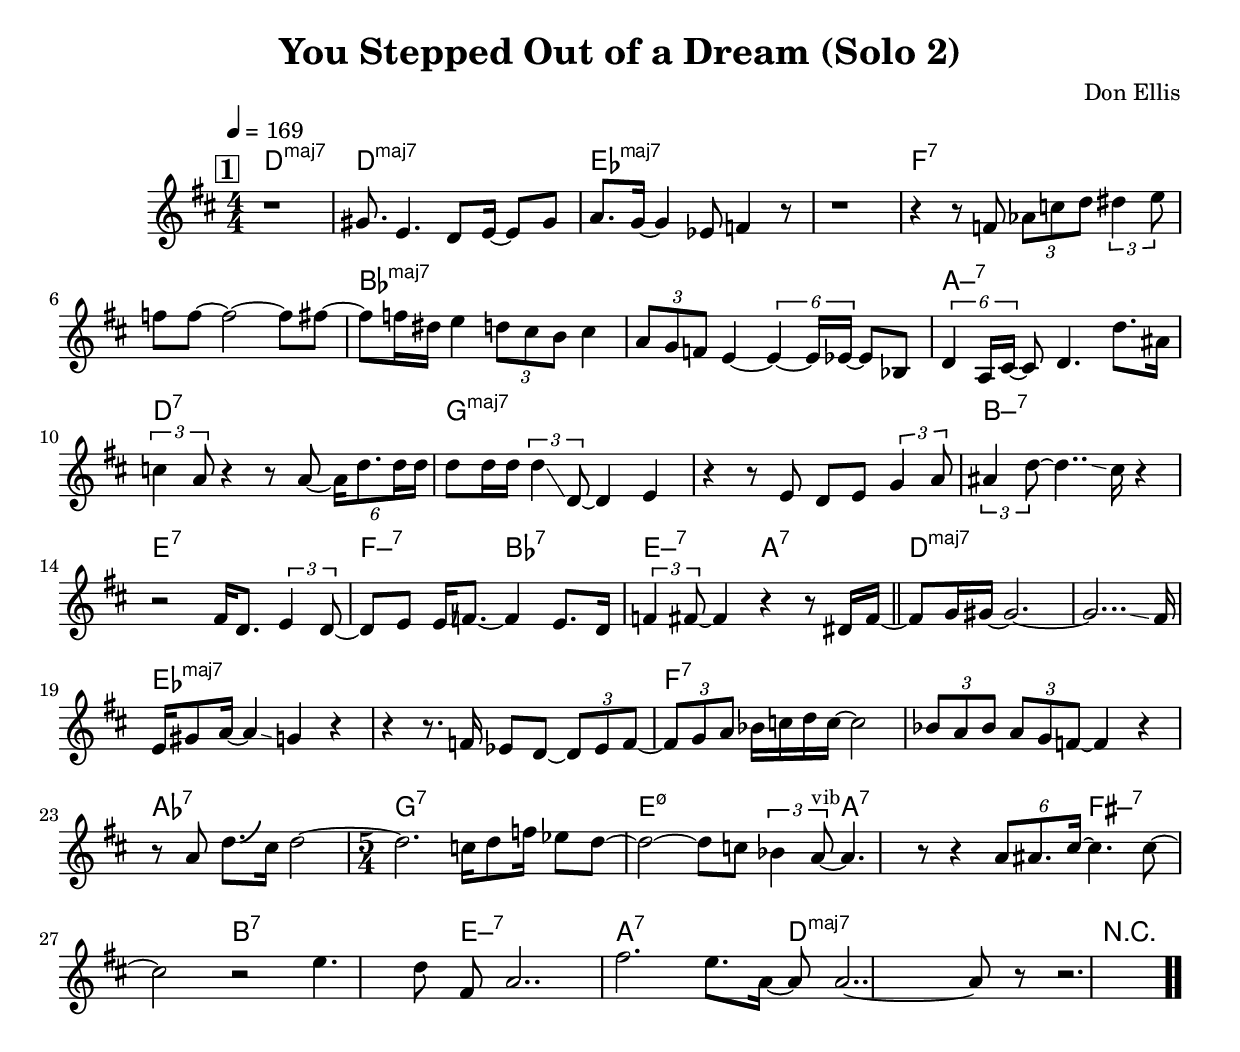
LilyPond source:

\version "2.13.2"

#(ly:set-option 'point-and-click #f)

\header {
  title = "You Stepped Out of a Dream (Solo 2)"
  composer = "Don Ellis"
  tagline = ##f
}
global =
{
    \override Staff.TimeSignature #'style = #'()
    \time 4/4
    \clef "treble"
    \key d \major
    \override Rest #'direction = #'0
    \override MultiMeasureRest #'staff-position = #0
}
\score
{
<<
    \transpose c' c'

    \new ChordNames { \chords {
      \set majorSevenSymbol = \markup { "maj7" }
      \set minorChordModifier = \markup { \char ##x2013 }
      
      | d1:maj | d1:maj | es1:maj | s1 | f1:7 | s1 | bes1:maj | s1 
      | a1:min7 | d1:7 | g1:maj | s1 | b1:min7 | e1:7 | f2:min7 bes2:7 | e2:min7 a2:7 
      | d1:maj | s1 | es1:maj | s1 | f1:7 | s1 | aes1:7 | \time 5/4 g1:7 s4 
      | e1:min5-7 | a1:7 | fis1:min7 | b1:7 | e1:min7 | a1:7 | d1:maj | s2 r2|
      }
      }

    \new Staff
    <<
    \transpose c' c'

    {
      \global
  		%\override Score.MetronomeMark #'transparent = ##t
  		%\override Score.MetronomeMark #'stencil = ##f
  		
  		\override HorizontalBracket #'direction = #UP
  		\override HorizontalBracket #'bracket-flare = #'(0 . 0)
  		
  		\override TextSpanner #'dash-fraction = #1.0
  		\override TextSpanner #'bound-details #'left #'text = \markup{ \concat{\draw-line #'(0 . -1.0) \draw-line #'(1.0 . 0) }}
  		\override TextSpanner #'bound-details #'right #'text = \markup{ \concat{ \draw-line #'(1.0 . 0) \draw-line #'(0 . -1.0) }}
          \set Score.markFormatter = #format-mark-box-numbers


      \tempo 4 = 169
      \set Score.currentBarNumber = #1
     
      \bar "||" \mark \default r1 
      | gis'8. e'4. d'8 e'16~ e'8 gis'8 
      | a'8. g'16~ g'4 es'8 f'4 r8 
      | r1 
      | r4 r8 f'8 \tuplet 3/2 {aes'8 c''8 d''8} \tuplet 3/2 {dis''4 e''8} 
      | f''8 f''8~ f''2~ f''8 fis''8~ 
      | fis''8 f''16 dis''16 e''4 \tuplet 3/2 {d''8 cis''8 b'8} cis''4 
      | \tuplet 3/2 {a'8 g'8 f'8} e'4~ \tuplet 6/4 {e'4~ e'16 es'16~} es'8 bes8 
      | \tuplet 6/4 {d'4 a16 cis'16~} cis'8 d'4. d''8. ais'16 
      | \tuplet 3/2 {c''4 a'8} r4 r8 a'8~ \tuplet 6/4 {a'16 d''8. d''16 d''16} 
      | d''8 d''16 d''16 \tuplet 3/2 {d''4\glissando  d'8~} d'4 e'4 
      | r4 r8 e'8 d'8 e'8 \tuplet 3/2 {g'4 a'8} 
      | \tuplet 3/2 {ais'4 d''8~} d''4..\glissando  cis''16 r4 
      | r2 fis'16 d'8. \tuplet 3/2 {e'4 d'8~} 
      | d'8 e'8 e'16\bendAfter #+4  f'8.~ f'4 e'8. d'16 
      | \tuplet 3/2 {f'4 fis'8~} fis'4 r4 r8 dis'16 fis'16~ 
      \bar "||" fis'8 g'16 gis'16~ gis'2.~ 
      | gis'2...\glissando  fis'16 
      | e'16 gis'8 a'16~ a'4\glissando  g'4 r4 
      | r4 r8. f'16 es'8 d'8~ \tuplet 3/2 {d'8 es'8 f'8~} 
      | \tuplet 3/2 {f'8 g'8 a'8} bes'16 c''16 d''16 c''16~ c''2 
      | \tuplet 3/2 {bes'8 a'8 bes'8} \tuplet 3/2 {a'8 g'8 f'8~} f'4 r4 
      | r8 a'8 d''8.\bendAfter #+4  cis''16 d''2~ 
      | \time 5/4 d''2. c''16 d''8 f''16 es''8 d''8~ 
      | d''2~ d''8 c''8 \tuplet 3/2 {bes'4 a'8~^\markup{\left-align \small vib}} 
      | a'4. r8 r4 \tuplet 6/4 {a'8 ais'8. cis''16~} 
      | cis''4. cis''8~ cis''2 
      | r2 e''4. d''8 
      | fis'8 a'2.. 
      | fis''2. e''8. a'16~ 
      | a'8 a'2..~ 
      | a'8 r8 r2.\bar  ".."
    }
    >>
>>    
}
